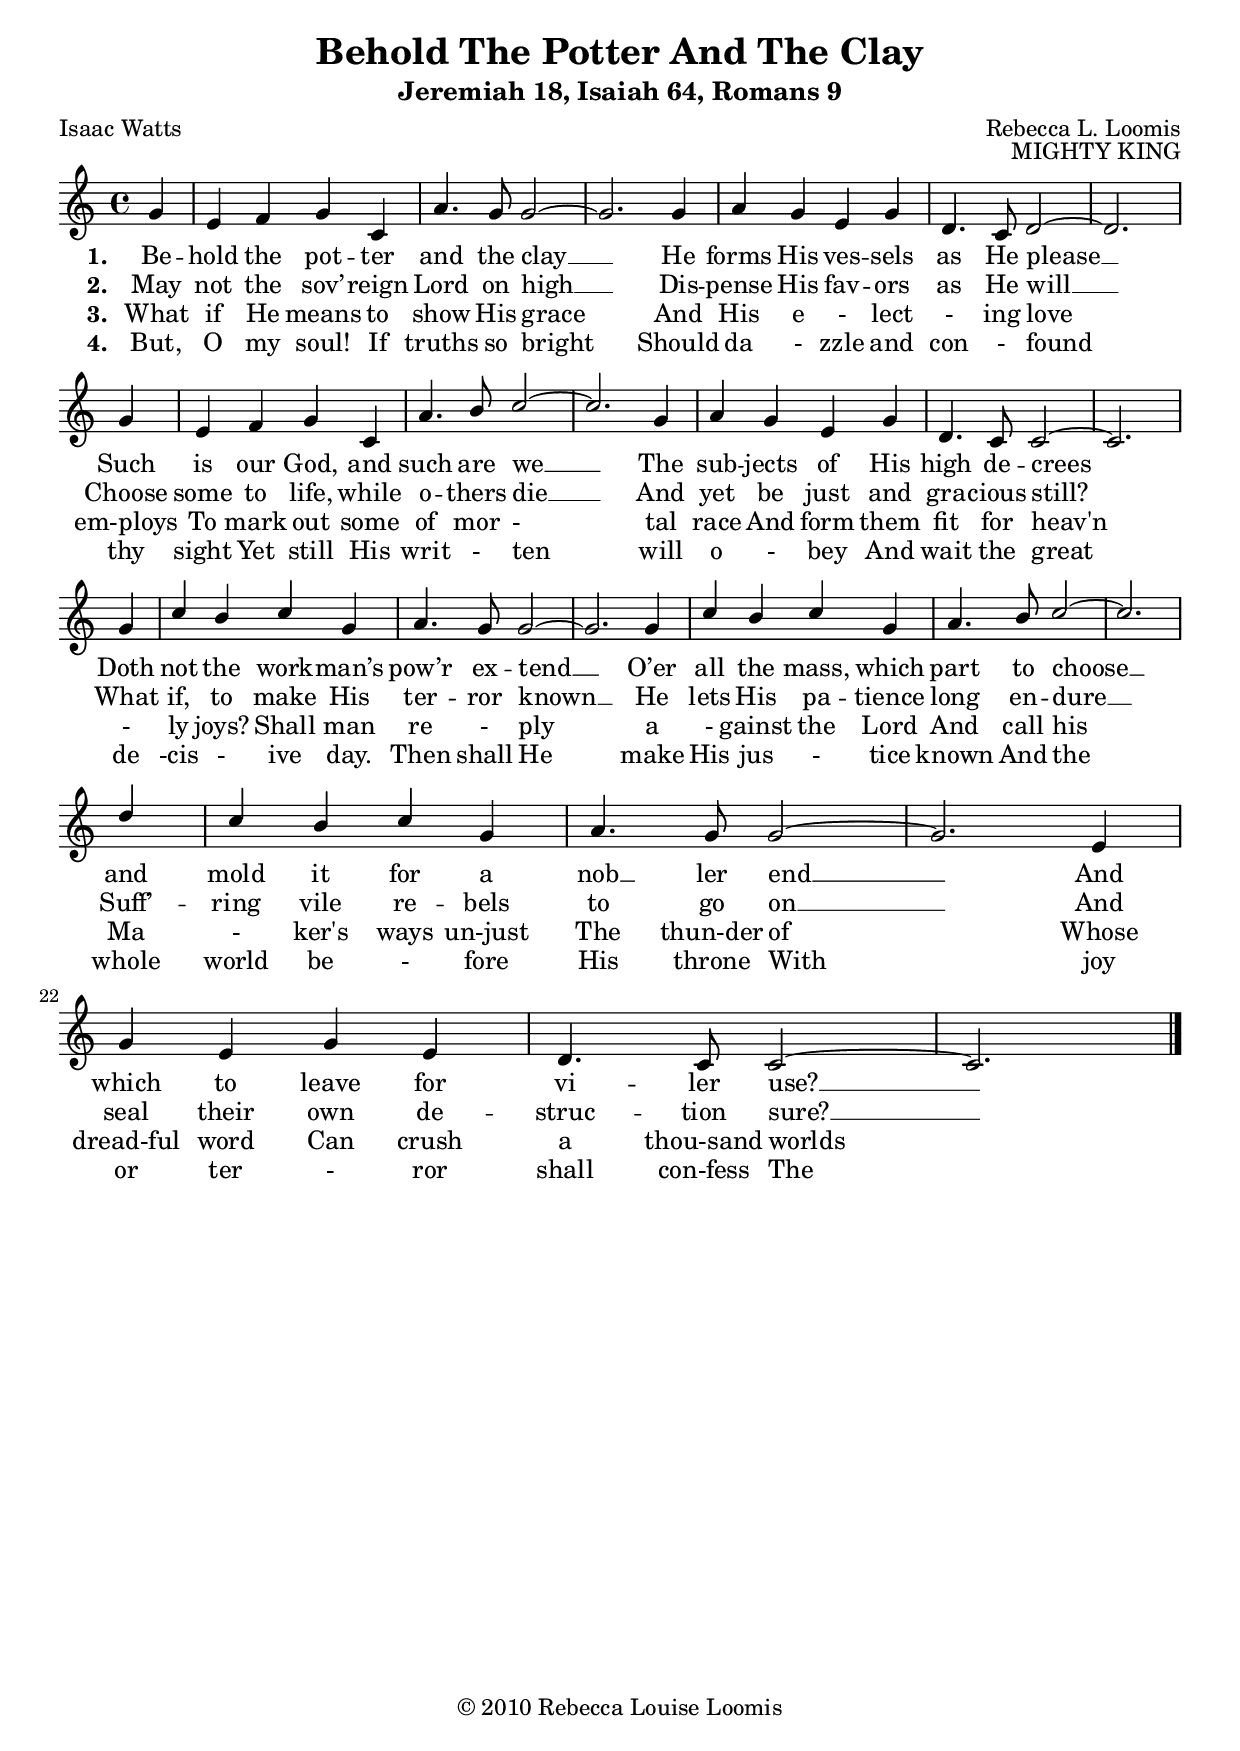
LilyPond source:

%{

©2010 Rebecca Louise Loomis

%}

\paper {
  top-system-spacing #'basic-distance = #10
  score-system-spacing #'basic-distance = #20
  system-system-spacing #'basic-distance = #20
  last-bottom-spacing #'basic-distance = #10
}

global = {
  \key c \major
  \time 4/4
 \partial 4
  s2 | s1 | s1 | s1 | s1 | s1 |  s2 \bar "|" \break
  s2 | s1 | s1 | s1 | s1 | s1 |  s2 \bar "|" \break
  s2 | s1 | s1 | s1 | s1 | s1 |  s2 \bar "|" \break
  s2 | s1 | s1 | s1 | s1 | s1 |  s2 \bar "|."

}


\header{
  title = "Behold The Potter And The Clay"
  subtitle = "Jeremiah 18, Isaiah 64, Romans 9"
  poet = "Isaac Watts"
  opus = "MIGHTY KING"
  composer = "Rebecca L. Loomis"
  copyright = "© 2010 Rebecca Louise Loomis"
}


sopMusic = \relative c'' {
% behold the potter and the clay he forms his vessels as He please
g4 e f g c, a'4. g8 g2 ~ g2. g4 a g e g d4. c8 d2 ~ d2.
% such si our God and such are we the subjects of His high decrees
g4 e f g c, a'4. b8 c2 ~ c2. g4 a g e g d4. c8 c2 ~ c2.
%| Doth | not the work -- man’s | pow’r ex -- tend __ | O’er | all the mass, which | part to choose __
g'4 c b c g a4. g8 g2 ~ g2. g4 c b c g a4. b8 c2 ~ c2. 
%| and | mold it for a | nob __ ler end __ | And | which to leave for | vi -- ler use? __ 
d4 c b c g a4. g8 g2 ~ g2. e4 g e g e d4. c8 c2 ~ c2.

}

wordsa = \lyricmode { 
  \set stanza = #"1. "
	Be -- |  hold the pot -- ter | and the clay __ | He | forms His ves -- sels | as He please __ 
| Such | is our God, and | such are we __ | The | sub -- jects of His | high de -- crees 
| Doth | not the work -- man’s | pow’r ex -- tend __ | O’er | all the mass, which | part to choose __
| and | mold it for a | nob __ ler end __ | And | which to leave for | vi -- ler use? __ 
}

wordsb = \lyricmode { 
 \set stanza = #"2. "
	May | not the sov’ -- reign | Lord on high __ | Dis -- pense His fav -- ors as He will __
| Choose | some to life, while | o -- thers die __ | And | yet be just and | gra -- cious still?
| What | if, to make His | ter -- ror known __ | He | lets His pa -- tience | long en -- dure __
| Suff’ -- ring vile re -- bels | to go on __ And | seal their own de -- struc -- tion sure? __
}

wordsc = \lyricmode { 
 \set stanza = #"3. "
	What if He means to show His grace   And His e - lect - ing love em-ploys
| To | mark out some of mor - tal race     And form them fit for heav'n - ly joys?
| Shall |  man re - ply a - gainst the Lord     And call his Ma - ker's ways un-just
| The | thun-der of Whose dread-ful word     Can crush a thou-sand worlds to dust?

}

wordsd = \lyricmode { 
 \set stanza = #"4. "
	But, O my soul! If truths so bright   Should da - zzle and con - found thy sight
| Yet | still His writ - ten will o - bey   And wait the great de -cis - ive day.
| Then | shall He make His jus - tice known   And the whole world be - fore His throne
| With | joy or ter - ror shall con-fess   The glo - ry of His right - eous-ness.

}



\score {
	\new ChoirStaff <<
%		\chords { c4 c f c2 f2 c1. f4 c2. g1  c4 f c }
		\new Staff = "women" <<
			\new Voice = "sopranos" {
				\voiceOne
				<< \global \sopMusic >>
			}
			% A, T, B here
		>>
	\new Lyrics \lyricsto "sopranos" \wordsa
	\new Lyrics \lyricsto "sopranos" \wordsb 
	\new Lyrics \lyricsto "sopranos" \wordsc 
	\new Lyrics \lyricsto "sopranos" \wordsd 

%		\context Lyrics = "sopranos" \lyricsto "sopranos" \sopWords
%		\context Lyrics = "sopranos" \lyricsto "sopranos" \sopWordsB
	>>
}

\paper {  % Start paper block
  indent = 0     % don't indent first system
%  line-width = 130   % shorten line length to suit music
}  % End paper block


\version "2.18.2"  % necessary for upgrading to future LilyPond versions.
